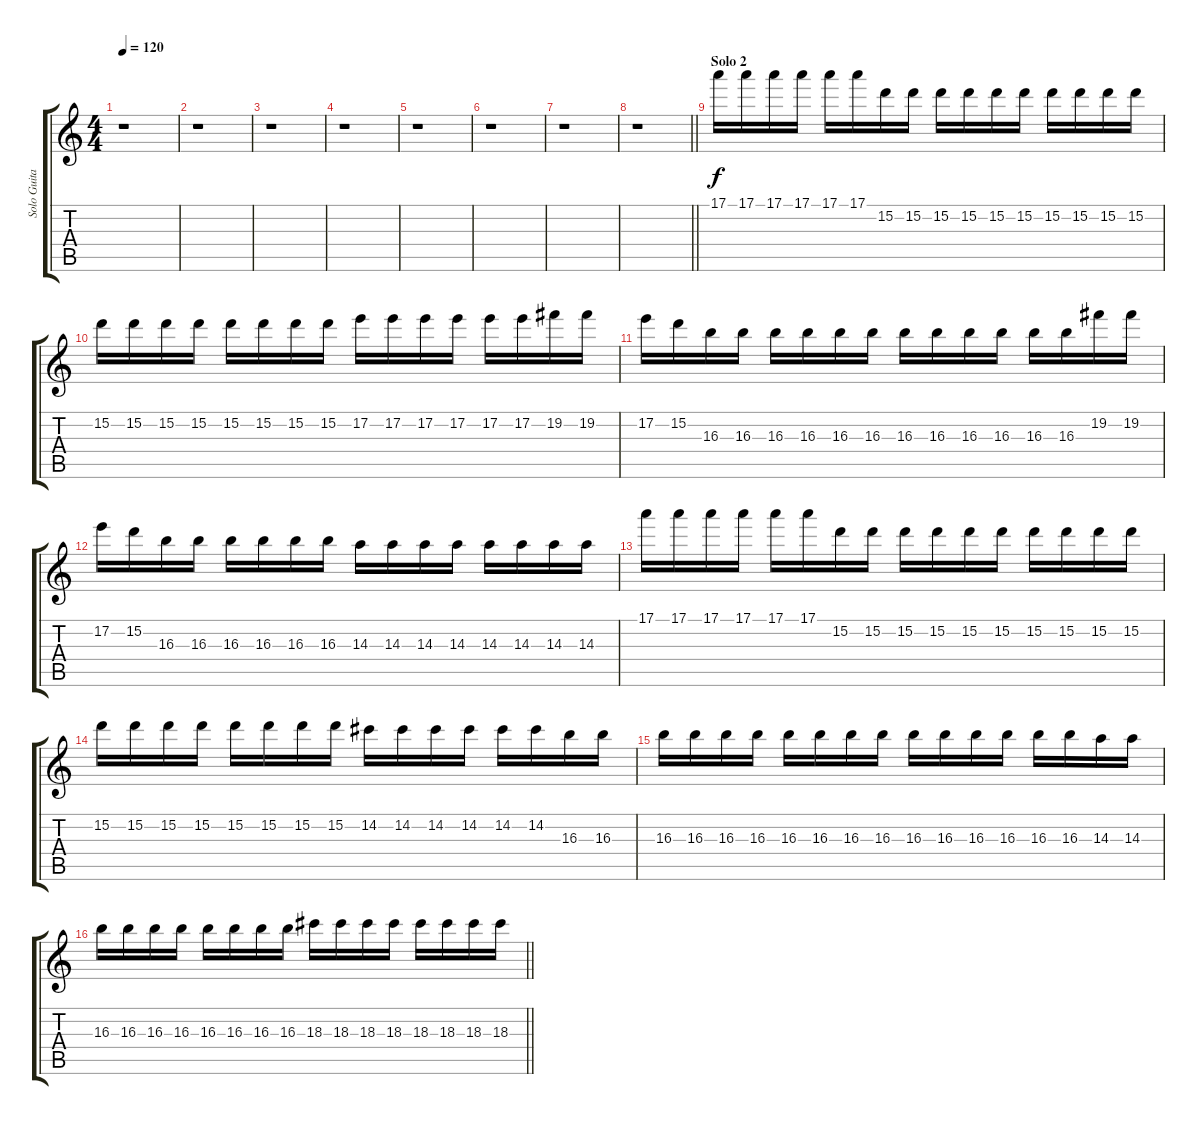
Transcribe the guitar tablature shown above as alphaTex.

\track ("Solo Guitar" "Solo Guita") {instrument overdrivenguitar}
\staff {score tabs}
\tuning (E4 B3 G3 D3 A2 D2) {hide}
\ts (4 4)
\tempo 120
\clef g2
\ks c
r.1{dy f} |
r.1 |
r.1 |
r.1 |
r.1 |
r.1 |
r.1 |
\barLineRight lightlight
r.1 |
\section ("" "Solo 2")
17.1.16 17.1.16 17.1.16 17.1.16 17.1.16 17.1.16 15.2.16 15.2.16 15.2.16 15.2.16 15.2.16 15.2.16 15.2.16 15.2.16 15.2.16 15.2.16 |
15.2.16 15.2.16 15.2.16 15.2.16 15.2.16 15.2.16 15.2.16 15.2.16 17.2.16 17.2.16 17.2.16 17.2.16 17.2.16 17.2.16 19.2.16 19.2.16 |
17.2.16 15.2.16 16.3.16 16.3.16 16.3.16 16.3.16 16.3.16 16.3.16 16.3.16 16.3.16 16.3.16 16.3.16 16.3.16 16.3.16 19.2.16 19.2.16 |
17.2.16 15.2.16 16.3.16 16.3.16 16.3.16 16.3.16 16.3.16 16.3.16 14.3.16 14.3.16 14.3.16 14.3.16 14.3.16 14.3.16 14.3.16 14.3.16 |
17.1.16 17.1.16 17.1.16 17.1.16 17.1.16 17.1.16 15.2.16 15.2.16 15.2.16 15.2.16 15.2.16 15.2.16 15.2.16 15.2.16 15.2.16 15.2.16 |
15.2.16 15.2.16 15.2.16 15.2.16 15.2.16 15.2.16 15.2.16 15.2.16 14.2.16 14.2.16 14.2.16 14.2.16 14.2.16 14.2.16 16.3.16 16.3.16 |
16.3.16 16.3.16 16.3.16 16.3.16 16.3.16 16.3.16 16.3.16 16.3.16 16.3.16 16.3.16 16.3.16 16.3.16 16.3.16 16.3.16 14.3.16 14.3.16 |
\barLineRight lightlight
16.3.16 16.3.16 16.3.16 16.3.16 16.3.16 16.3.16 16.3.16 16.3.16 18.3.16 18.3.16 18.3.16 18.3.16 18.3.16 18.3.16 18.3.16 18.3.16
